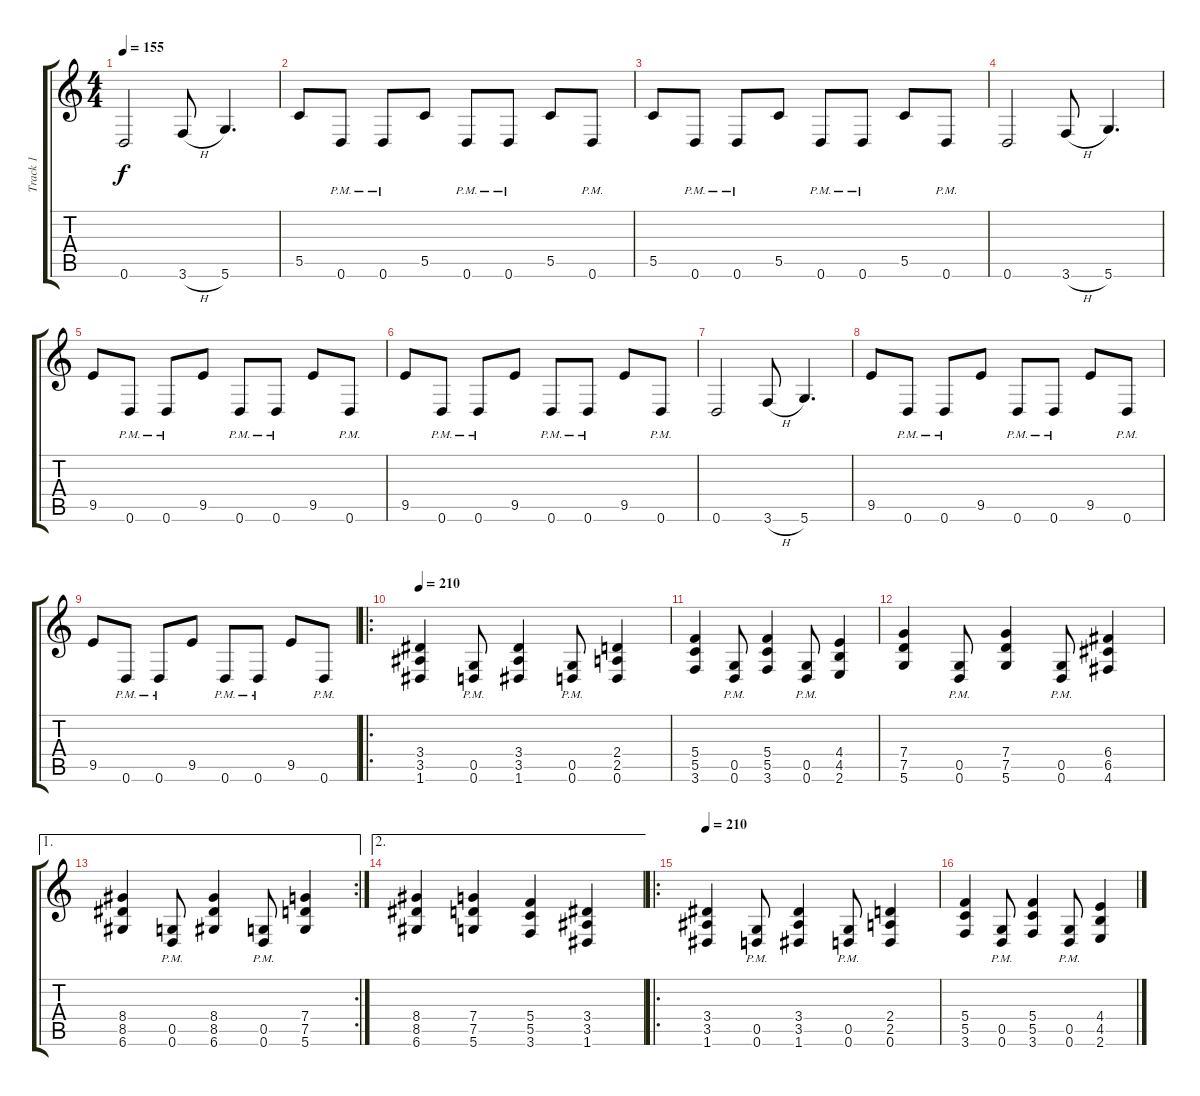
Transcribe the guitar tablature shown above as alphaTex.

\track ("Track 1" "Track 1") {instrument distortionguitar}
\staff {score tabs}
\tuning (D4 A3 F3 C3 G2 D2) {hide}
\ts (4 4)
\tempo 155
\clef g2
\ks c
0.6.2{dy f} 3.6{h}.8 5.6.4{d} |
5.5.8 0.6{pm}.8 0.6{pm}.8 5.5.8 0.6{pm}.8 0.6{pm}.8 5.5.8 0.6{pm}.8 |
5.5.8 0.6{pm}.8 0.6{pm}.8 5.5.8 0.6{pm}.8 0.6{pm}.8 5.5.8 0.6{pm}.8 |
0.6.2 3.6{h}.8 5.6.4{d} |
9.5.8 0.6{pm}.8 0.6{pm}.8 9.5.8 0.6{pm}.8 0.6{pm}.8 9.5.8 0.6{pm}.8 |
9.5.8 0.6{pm}.8 0.6{pm}.8 9.5.8 0.6{pm}.8 0.6{pm}.8 9.5.8 0.6{pm}.8 |
0.6.2 3.6{h}.8 5.6.4{d} |
9.5.8 0.6{pm}.8 0.6{pm}.8 9.5.8 0.6{pm}.8 0.6{pm}.8 9.5.8 0.6{pm}.8 |
9.5.8 0.6{pm}.8 0.6{pm}.8 9.5.8 0.6{pm}.8 0.6{pm}.8 9.5.8 0.6{pm}.8 |
\ro
\tempo 210
(3.4 3.5 1.6).4 (0.5{pm} 0.6{pm}).8 (3.4 3.5 1.6).4 (0.5{pm} 0.6{pm}).8 (2.4 2.5 0.6).4 |
(5.4 5.5 3.6).4 (0.5{pm} 0.6{pm}).8 (5.4 5.5 3.6).4 (0.5{pm} 0.6{pm}).8 (4.4 4.5 2.6).4 |
(7.4 7.5 5.6).4 (0.5{pm} 0.6{pm}).8 (7.4 7.5 5.6).4 (0.5{pm} 0.6{pm}).8 (6.4 6.5 4.6).4 |
\ae 1
\rc 2
(8.4 8.5 6.6).4 (0.5{pm} 0.6{pm}).8 (8.4 8.5 6.6).4 (0.5{pm} 0.6{pm}).8 (7.4 7.5 5.6).4 |
\ae 2
(8.4 8.5 6.6).4 (7.4 7.5 5.6).4 (5.4 5.5 3.6).4 (3.4 3.5 1.6).4 |
\ro
\tempo 210
(3.4 3.5 1.6).4 (0.5{pm} 0.6{pm}).8 (3.4 3.5 1.6).4 (0.5{pm} 0.6{pm}).8 (2.4 2.5 0.6).4 |
(5.4 5.5 3.6).4 (0.5{pm} 0.6{pm}).8 (5.4 5.5 3.6).4 (0.5{pm} 0.6{pm}).8 (4.4 4.5 2.6).4
